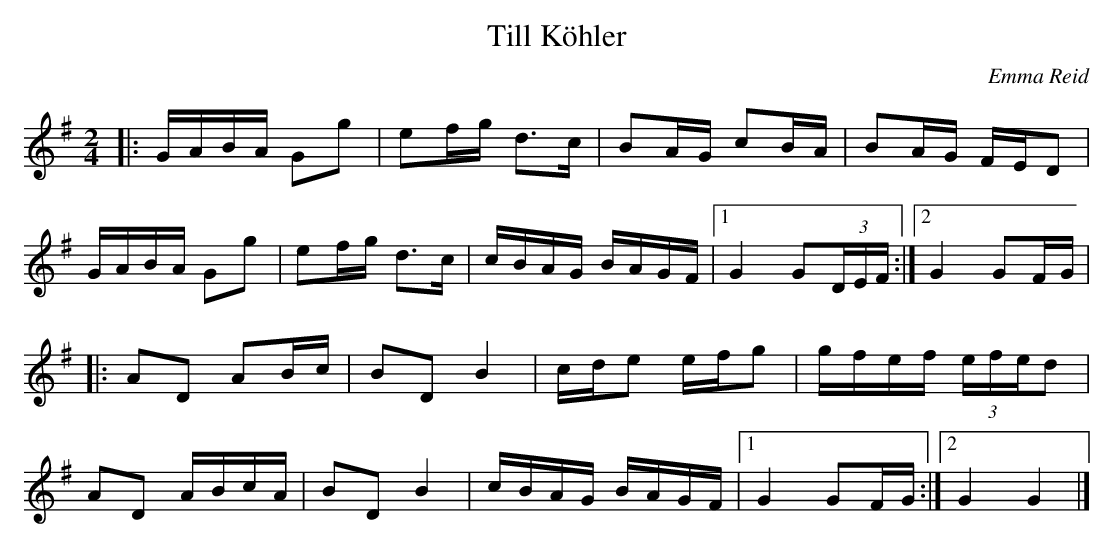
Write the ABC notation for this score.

X:1
T:Till Köhler
C:Emma Reid
M:2/4
L:1/16
K:G
|:GABA G2g2|e2fg d3c|B2AG c2BA|B2AG FED2|
GABA G2g2|e2fg d3c|cBAG BAGF|1 G4 G2(3DEF:|2 G4 G2FG|
|:A2D2 A2Bc|B2D2 B4|cde2 efg2|gfef (3efed2|
A2D2 ABcA|B2D2 B4|cBAG BAGF|1 G4 G2FG:|2 G4 G4|]
